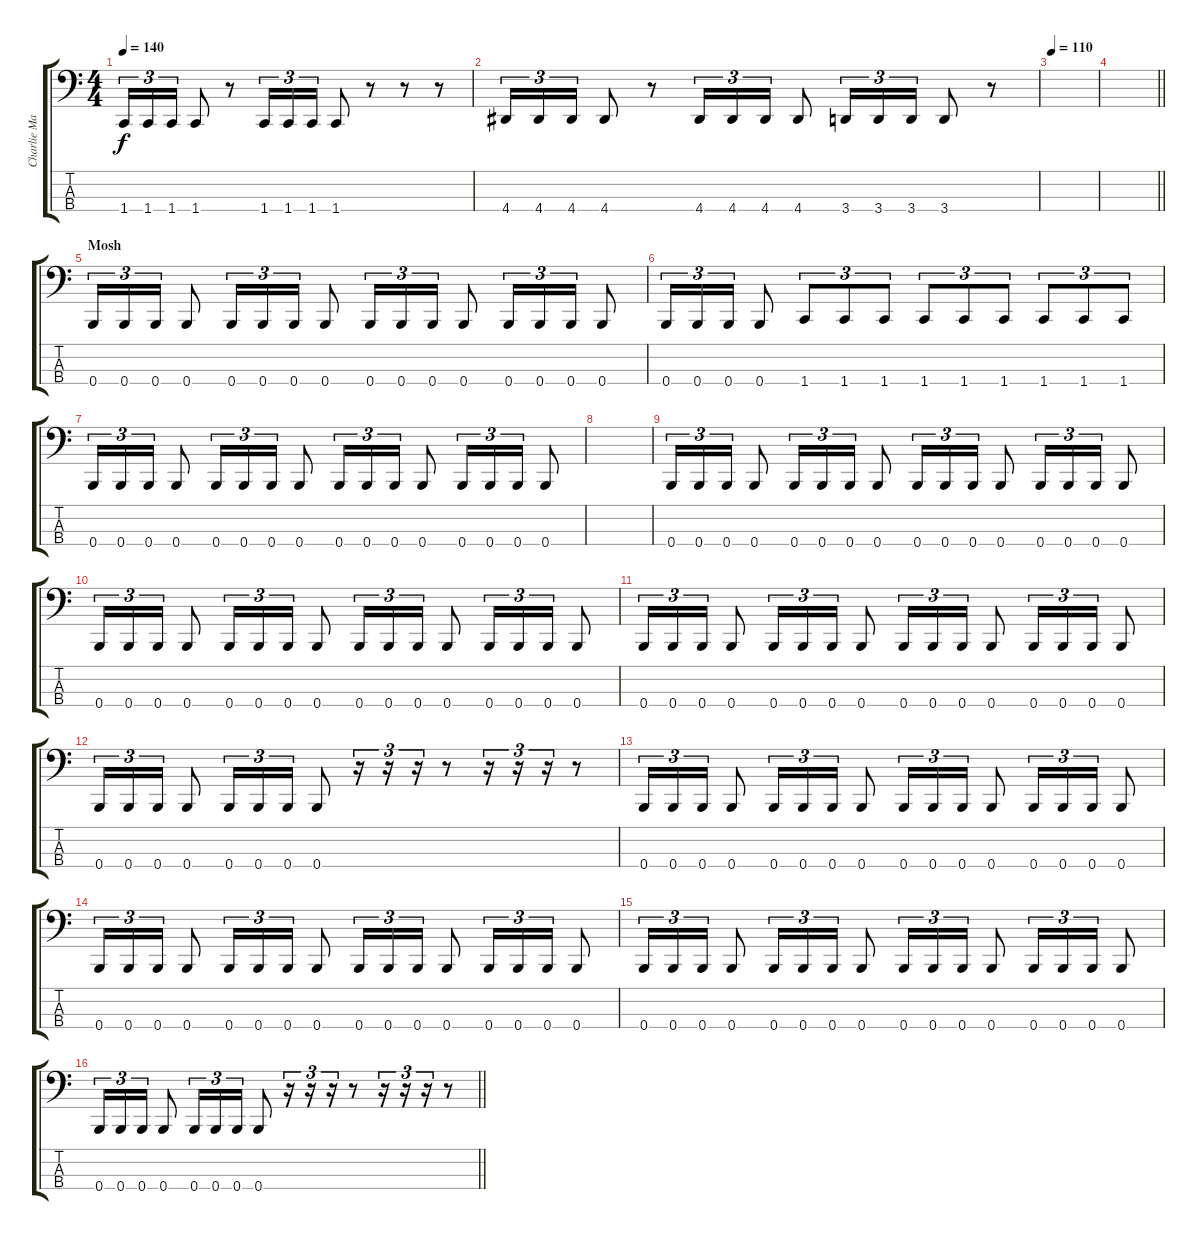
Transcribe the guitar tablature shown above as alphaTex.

\track ("Charlie Martin (Bass Guitar)" "Charlie Ma") {instrument electricbasspick}
\staff {score tabs}
\tuning (E2 B1 Gb1 B0) {hide}
\ts (4 4)
\tempo 140
\clef f4
\ks c
1.4.16{tu (3 2) dy f} 1.4.16{tu (3 2)} 1.4.16{tu (3 2)} 1.4.8 r.8 1.4.16{tu (3 2)} 1.4.16{tu (3 2)} 1.4.16{tu (3 2)} 1.4.8 r.8 r.8 r.8 |
4.4.16{tu (3 2)} 4.4.16{tu (3 2)} 4.4.16{tu (3 2)} 4.4.8 r.8 4.4.16{tu (3 2)} 4.4.16{tu (3 2)} 4.4.16{tu (3 2)} 4.4.8 3.4.16{tu (3 2)} 3.4.16{tu (3 2)} 3.4.16{tu (3 2)} 3.4.8 r.8 |
\tempo 110
|
\barLineRight lightlight
|
\section ("" "Mosh")
0.4.16{tu (3 2)} 0.4.16{tu (3 2)} 0.4.16{tu (3 2)} 0.4.8 0.4.16{tu (3 2)} 0.4.16{tu (3 2)} 0.4.16{tu (3 2)} 0.4.8 0.4.16{tu (3 2)} 0.4.16{tu (3 2)} 0.4.16{tu (3 2)} 0.4.8 0.4.16{tu (3 2)} 0.4.16{tu (3 2)} 0.4.16{tu (3 2)} 0.4.8 |
0.4.16{tu (3 2)} 0.4.16{tu (3 2)} 0.4.16{tu (3 2)} 0.4.8 1.4.8{tu (3 2)} 1.4.8{tu (3 2)} 1.4.8{tu (3 2)} 1.4.8{tu (3 2)} 1.4.8{tu (3 2)} 1.4.8{tu (3 2)} 1.4.8{tu (3 2)} 1.4.8{tu (3 2)} 1.4.8{tu (3 2)} |
0.4.16{tu (3 2)} 0.4.16{tu (3 2)} 0.4.16{tu (3 2)} 0.4.8 0.4.16{tu (3 2)} 0.4.16{tu (3 2)} 0.4.16{tu (3 2)} 0.4.8 0.4.16{tu (3 2)} 0.4.16{tu (3 2)} 0.4.16{tu (3 2)} 0.4.8 0.4.16{tu (3 2)} 0.4.16{tu (3 2)} 0.4.16{tu (3 2)} 0.4.8 |
|
0.4.16{tu (3 2)} 0.4.16{tu (3 2)} 0.4.16{tu (3 2)} 0.4.8 0.4.16{tu (3 2)} 0.4.16{tu (3 2)} 0.4.16{tu (3 2)} 0.4.8 0.4.16{tu (3 2)} 0.4.16{tu (3 2)} 0.4.16{tu (3 2)} 0.4.8 0.4.16{tu (3 2)} 0.4.16{tu (3 2)} 0.4.16{tu (3 2)} 0.4.8 |
0.4.16{tu (3 2)} 0.4.16{tu (3 2)} 0.4.16{tu (3 2)} 0.4.8 0.4.16{tu (3 2)} 0.4.16{tu (3 2)} 0.4.16{tu (3 2)} 0.4.8 0.4.16{tu (3 2)} 0.4.16{tu (3 2)} 0.4.16{tu (3 2)} 0.4.8 0.4.16{tu (3 2)} 0.4.16{tu (3 2)} 0.4.16{tu (3 2)} 0.4.8 |
0.4.16{tu (3 2)} 0.4.16{tu (3 2)} 0.4.16{tu (3 2)} 0.4.8 0.4.16{tu (3 2)} 0.4.16{tu (3 2)} 0.4.16{tu (3 2)} 0.4.8 0.4.16{tu (3 2)} 0.4.16{tu (3 2)} 0.4.16{tu (3 2)} 0.4.8 0.4.16{tu (3 2)} 0.4.16{tu (3 2)} 0.4.16{tu (3 2)} 0.4.8 |
0.4.16{tu (3 2)} 0.4.16{tu (3 2)} 0.4.16{tu (3 2)} 0.4.8 0.4.16{tu (3 2)} 0.4.16{tu (3 2)} 0.4.16{tu (3 2)} 0.4.8 r.16{tu (3 2)} r.16{tu (3 2)} r.16{tu (3 2)} r.8 r.16{tu (3 2)} r.16{tu (3 2)} r.16{tu (3 2)} r.8 |
0.4.16{tu (3 2)} 0.4.16{tu (3 2)} 0.4.16{tu (3 2)} 0.4.8 0.4.16{tu (3 2)} 0.4.16{tu (3 2)} 0.4.16{tu (3 2)} 0.4.8 0.4.16{tu (3 2)} 0.4.16{tu (3 2)} 0.4.16{tu (3 2)} 0.4.8 0.4.16{tu (3 2)} 0.4.16{tu (3 2)} 0.4.16{tu (3 2)} 0.4.8 |
0.4.16{tu (3 2)} 0.4.16{tu (3 2)} 0.4.16{tu (3 2)} 0.4.8 0.4.16{tu (3 2)} 0.4.16{tu (3 2)} 0.4.16{tu (3 2)} 0.4.8 0.4.16{tu (3 2)} 0.4.16{tu (3 2)} 0.4.16{tu (3 2)} 0.4.8 0.4.16{tu (3 2)} 0.4.16{tu (3 2)} 0.4.16{tu (3 2)} 0.4.8 |
0.4.16{tu (3 2)} 0.4.16{tu (3 2)} 0.4.16{tu (3 2)} 0.4.8 0.4.16{tu (3 2)} 0.4.16{tu (3 2)} 0.4.16{tu (3 2)} 0.4.8 0.4.16{tu (3 2)} 0.4.16{tu (3 2)} 0.4.16{tu (3 2)} 0.4.8 0.4.16{tu (3 2)} 0.4.16{tu (3 2)} 0.4.16{tu (3 2)} 0.4.8 |
\barLineRight lightlight
0.4.16{tu (3 2)} 0.4.16{tu (3 2)} 0.4.16{tu (3 2)} 0.4.8 0.4.16{tu (3 2)} 0.4.16{tu (3 2)} 0.4.16{tu (3 2)} 0.4.8 r.16{tu (3 2)} r.16{tu (3 2)} r.16{tu (3 2)} r.8 r.16{tu (3 2)} r.16{tu (3 2)} r.16{tu (3 2)} r.8
